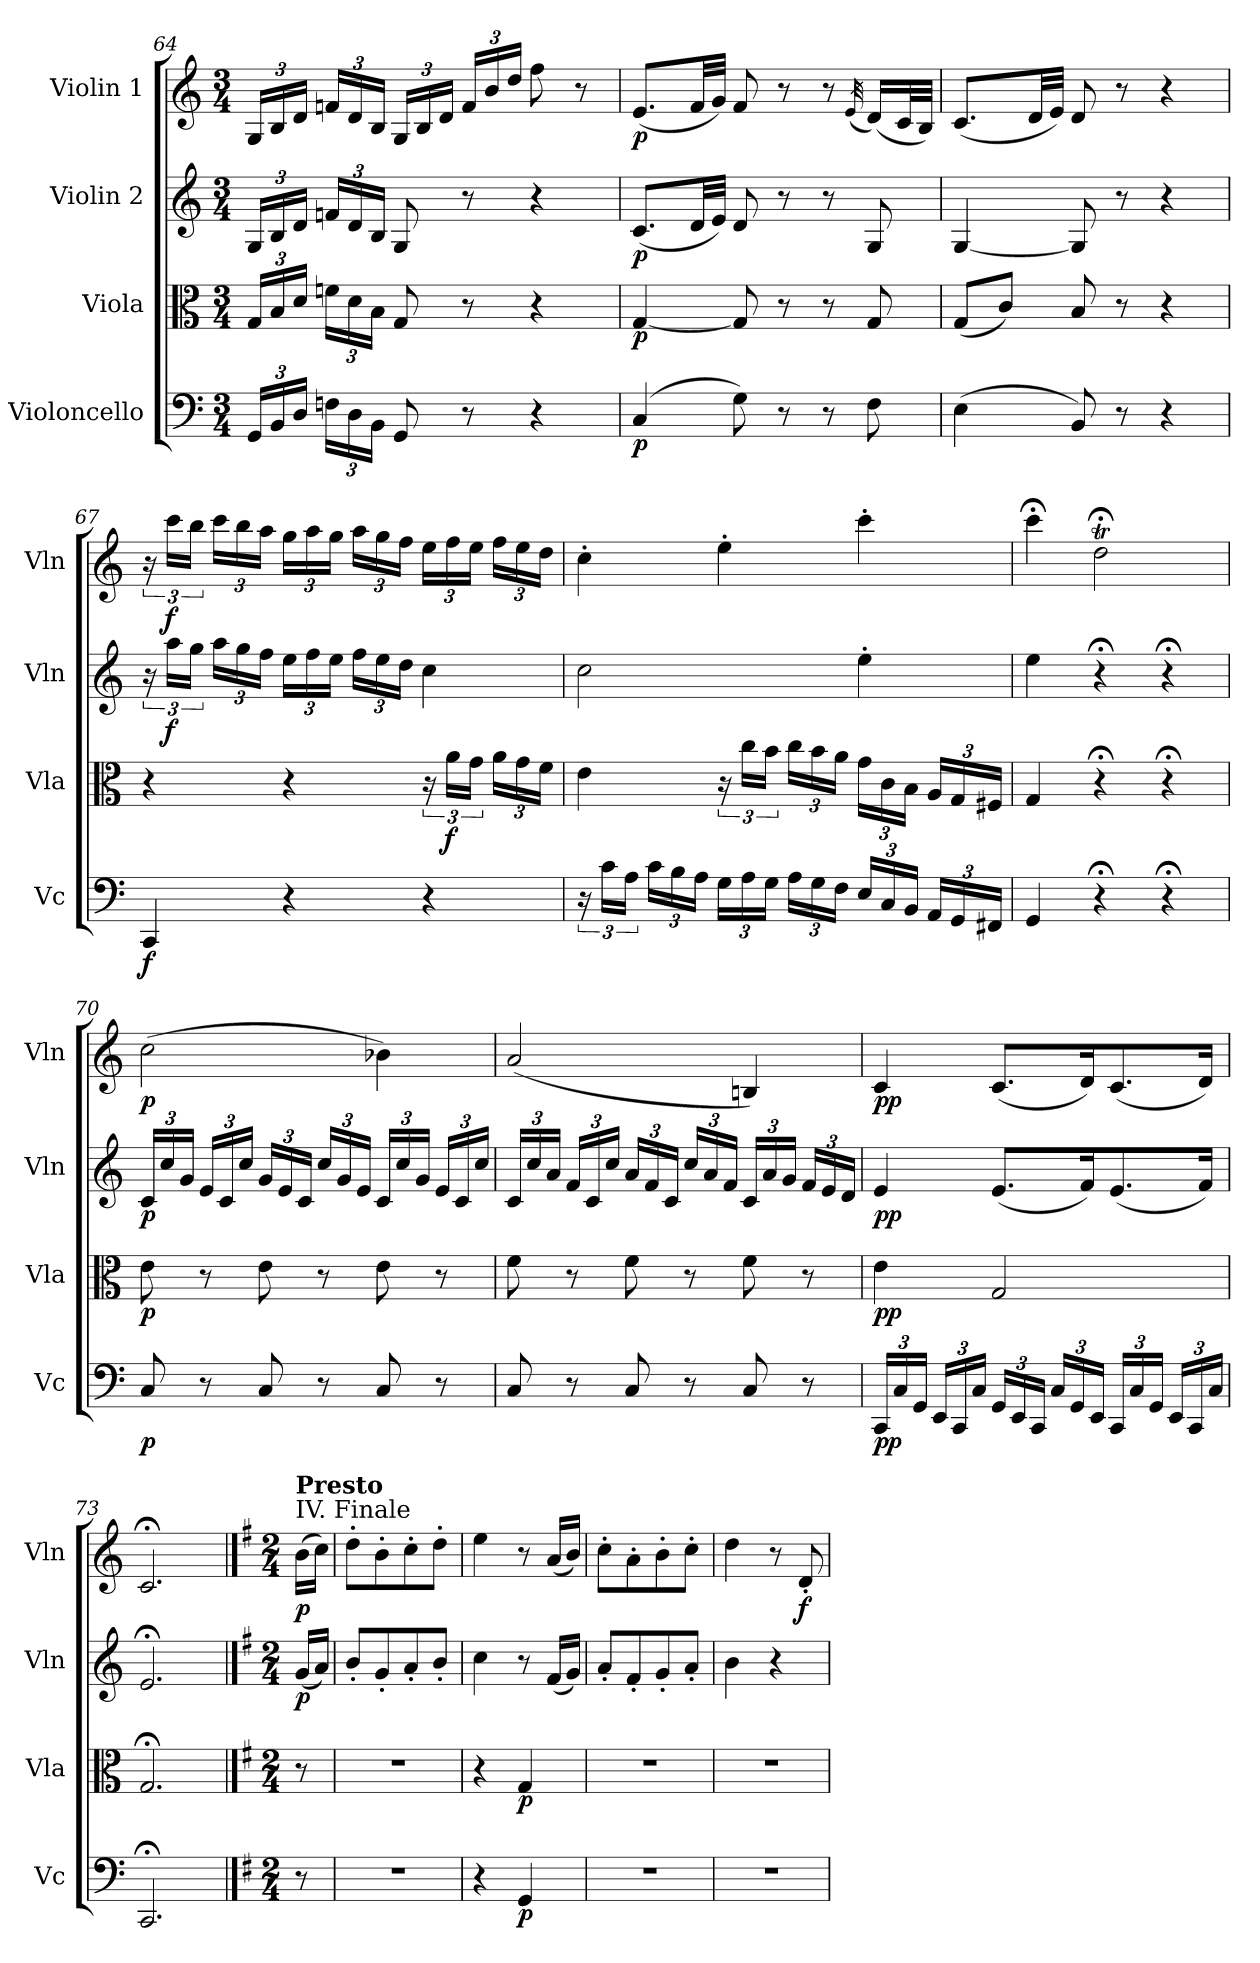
**kern	**dynam	**kern	**dynam	**kern	**dynam	**kern	**dynam
*part4	*part4	*part3	*part3	*part2	*part2	*part1	*part1
*staff4	*staff4	*staff3	*staff3	*staff2	*staff2	*staff1	*staff1
*I"Violoncello	*	*I"Viola	*	*I"Violin 2	*	*I"Violin 1	*
*I'Vc	*	*I'Vla	*	*I'Vln	*	*I'Vln	*
!!LO:LB:g=z
*clefF4	*	*clefC3	*	*clefG2	*	*clefG2	*
*k[]	*	*k[]	*	*k[]	*	*k[]	*
*M3/4	*	*M3/4	*	*M3/4	*	*M3/4	*
*Xbrackettup	*	*Xbrackettup	*	*Xbrackettup	*	*Xbrackettup	*
=64	=64	=64	=64	=64	=64	=64	=64
24GG/LL	.	24G/LL	.	24G/LL	.	24G/LL	.
24BB/	.	24B/	.	24B/	.	24B/	.
24D/JJ	.	24d/JJ	.	24d/JJ	.	24d/JJ	.
24Fn\LL	.	24fn\LL	.	24fn/LL	.	24fn/LL	.
24D\	.	24d\	.	24d/	.	24d/	.
24BB\JJ	.	24B\JJ	.	24B/JJ	.	24B/JJ	.
8GG/	.	8G/	.	8G/	.	24G/LL	.
.	.	.	.	.	.	24B/	.
.	.	.	.	.	.	24d/JJ	.
8r	.	8r	.	8r	.	24f/LL	.
.	.	.	.	.	.	24b/	.
.	.	.	.	.	.	24dd/JJ	.
4r	.	4r	.	4r	.	8ff\	.
.	.	.	.	.	.	8r	.
=65	=65	=65	=65	=65	=65	=65	=65
!	!LO:DY:b	!	!LO:DY:b	!	!LO:DY:b	!	!LO:DY:b
(4C/	p	[4G/	p	(8.c/L	p	(8.e/L	p
.	.	.	.	32d/LL	.	32f/LL	.
.	.	.	.	32e/JJJ)	.	32g/JJJ)	.
8G\)	.	8G/]	.	8d/	.	8f/	.
8r	.	8r	.	8r	.	8r	.
8r	.	8r	.	8r	.	8r	.
.	.	.	.	.	.	(32qe/	.
8F\	.	8G/	.	8G/	.	(16d/LL)	.
.	.	.	.	.	.	32c/L	.
.	.	.	.	.	.	32B/JJJ)	.
=66	=66	=66	=66	=66	=66	=66	=66
(4E\	.	(8G/L	.	[4G/	.	(8.c/L	.
.	.	8c/J)	.	.	.	.	.
.	.	.	.	.	.	32d/LL	.
.	.	.	.	.	.	32e/JJJ)	.
8BB/)	.	8B/	.	8G/]	.	8d/	.
8r	.	8r	.	8r	.	8r	.
4r	.	4r	.	4r	.	4r	.
!!LO:LB:g=z
=67	=67	=67	=67	=67	=67	=67	=67
*	*	*	*	*brackettup	*	*brackettup	*
!	!LO:DY:b	!	!	!	!	!	!
4CC/	f	4r	.	24r	.	24r	.
!	!	!	!	!	!LO:DY:b	!	!LO:DY:b
.	.	.	.	24aa\LL	f	24ccc\LL	f
.	.	.	.	24gg\JJ	.	24bb\JJ	.
*	*	*	*	*Xbrackettup	*	*Xbrackettup	*
.	.	.	.	24aa\LL	.	24ccc\LL	.
.	.	.	.	24gg\	.	24bb\	.
.	.	.	.	24ff\JJ	.	24aa\JJ	.
4r	.	4r	.	24ee\LL	.	24gg\LL	.
.	.	.	.	24ff\	.	24aa\	.
.	.	.	.	24ee\JJ	.	24gg\JJ	.
.	.	.	.	24ff\LL	.	24aa\LL	.
.	.	.	.	24ee\	.	24gg\	.
.	.	.	.	24dd\JJ	.	24ff\JJ	.
*	*	*brackettup	*	*	*	*	*
4r	.	24r	.	4cc\	.	24ee\LL	.
!	!	!	!LO:DY:b	!	!	!	!
.	.	24a\LL	f	.	.	24ff\	.
.	.	24g\JJ	.	.	.	24ee\JJ	.
*	*	*Xbrackettup	*	*	*	*	*
.	.	24a\LL	.	.	.	24ff\LL	.
.	.	24g\	.	.	.	24ee\	.
.	.	24f\JJ	.	.	.	24dd\JJ	.
=68	=68	=68	=68	=68	=68	=68	=68
*brackettup	*	*	*	*	*	*	*
24r	.	4e\	.	2cc\	.	4cc'\	.
24c\LL	.	.	.	.	.	.	.
24A\JJ	.	.	.	.	.	.	.
*Xbrackettup	*	*	*	*	*	*	*
24c\LL	.	.	.	.	.	.	.
24B\	.	.	.	.	.	.	.
24A\JJ	.	.	.	.	.	.	.
*	*	*brackettup	*	*	*	*	*
24G\LL	.	24r	.	.	.	4ee'\	.
24A\	.	24cc\LL	.	.	.	.	.
24G\JJ	.	24b\JJ	.	.	.	.	.
*	*	*Xbrackettup	*	*	*	*	*
24A\LL	.	24cc\LL	.	.	.	.	.
24G\	.	24b\	.	.	.	.	.
24F\JJ	.	24a\JJ	.	.	.	.	.
24E/LL	.	24g\LL	.	4ee'\	.	4ccc'\	.
24C/	.	24c\	.	.	.	.	.
24BB/JJ	.	24B\JJ	.	.	.	.	.
24AA/LL	.	24A/LL	.	.	.	.	.
24GG/	.	24G/	.	.	.	.	.
24FF#X/JJ	.	24F#X/JJ	.	.	.	.	.
=69	=69	=69	=69	=69	=69	=69	=69
4GG/	.	4G/	.	4ee\	.	4ccc;<\	.
4r;<	.	4r;<	.	4r;<	.	2dd;<T\	.
4r;<	.	4r;<	.	4r;<	.	.	.
!!LO:PB:g=z
=70	=70	=70	=70	=70	=70	=70	=70
!	!LO:DY:b	!	!LO:DY:b	!	!LO:DY:b	!	!LO:DY:b
8C/	p	8e\	p	24c/LL	p	(2cc\	p
.	.	.	.	24cc/	.	.	.
.	.	.	.	24g/JJ	.	.	.
8r	.	8r	.	24e/LL	.	.	.
.	.	.	.	24c/	.	.	.
.	.	.	.	24cc/JJ	.	.	.
8C/	.	8e\	.	24g/LL	.	.	.
.	.	.	.	24e/	.	.	.
.	.	.	.	24c/JJ	.	.	.
8r	.	8r	.	24cc/LL	.	.	.
.	.	.	.	24g/	.	.	.
.	.	.	.	24e/JJ	.	.	.
8C/	.	8e\	.	24c/LL	.	4b-X\)	.
.	.	.	.	24cc/	.	.	.
.	.	.	.	24g/JJ	.	.	.
8r	.	8r	.	24e/LL	.	.	.
.	.	.	.	24c/	.	.	.
.	.	.	.	24cc/JJ	.	.	.
=71	=71	=71	=71	=71	=71	=71	=71
8C/	.	8f\	.	24c/LL	.	(2a/	.
.	.	.	.	24cc/	.	.	.
.	.	.	.	24a/JJ	.	.	.
8r	.	8r	.	24f/LL	.	.	.
.	.	.	.	24c/	.	.	.
.	.	.	.	24cc/JJ	.	.	.
8C/	.	8f\	.	24a/LL	.	.	.
.	.	.	.	24f/	.	.	.
.	.	.	.	24c/JJ	.	.	.
8r	.	8r	.	24cc/LL	.	.	.
.	.	.	.	24a/	.	.	.
.	.	.	.	24f/JJ	.	.	.
8C/	.	8f\	.	24c/LL	.	4Bn/)	.
.	.	.	.	24a/	.	.	.
.	.	.	.	24g/JJ	.	.	.
8r	.	8r	.	24f/LL	.	.	.
.	.	.	.	24e/	.	.	.
.	.	.	.	24d/JJ	.	.	.
!!LO:LB:g=z
=72	=72	=72	=72	=72	=72	=72	=72
!	!LO:DY:b	!	!LO:DY:b	!	!LO:DY:b	!	!LO:DY:b
24CC/LL	pp	4e\	pp	4e/	pp	4c/	pp
24C/	.	.	.	.	.	.	.
24GG/JJ	.	.	.	.	.	.	.
24EE/LL	.	.	.	.	.	.	.
24CC/	.	.	.	.	.	.	.
24C/JJ	.	.	.	.	.	.	.
24GG/LL	.	2G/	.	(8.e/L	.	(8.c/L	.
24EE/	.	.	.	.	.	.	.
24CC/JJ	.	.	.	.	.	.	.
24C/LL	.	.	.	.	.	.	.
24GG/	.	.	.	.	.	.	.
.	.	.	.	16f/K)	.	16d/K)	.
24EE/JJ	.	.	.	.	.	.	.
24CC/LL	.	.	.	(8.e/	.	(8.c/	.
24C/	.	.	.	.	.	.	.
24GG/JJ	.	.	.	.	.	.	.
24EE/LL	.	.	.	.	.	.	.
24CC/	.	.	.	.	.	.	.
.	.	.	.	16f/Jk)	.	16d/Jk)	.
24C/JJ	.	.	.	.	.	.	.
=73	=73	=73	=73	=73	=73	=73	=73
2.CC;</	.	2.G;</	.	2.e;</	.	2.c;</	.
!!LO:PB:g=z
==	==	==	==	==	==	==	==
*k[f#]	*	*k[f#]	*	*k[f#]	*	*k[f#]	*
*M2/4	*	*M2/4	*	*M2/4	*	*M2/4	*
!	!	!	!	!	!	!LO:TX:a:t=IV.  Finale	!
!	!	!	!	!	!	!LO:TX:a:B:t=Presto	!
!	!	!	!	!	!LO:DY:b	!	!LO:DY:b
8r	.	8r	.	(16g/LL	p	(16b\LL	p
.	.	.	.	16a/JJ)	.	16cc\JJ)	.
=1	=1	=1	=1	=1	=1	=1	=1
2r	.	2r	.	8b'/L	.	8dd'\L	.
.	.	.	.	8g'/	.	8b'\	.
.	.	.	.	8a'/	.	8cc'\	.
.	.	.	.	8b'/J	.	8dd'\J	.
=2	=2	=2	=2	=2	=2	=2	=2
4r	.	4r	.	4cc\	.	4ee\	.
!	!LO:DY:b	!	!LO:DY:b	!	!	!	!
4GG/	p	4G/	p	8r	.	8r	.
.	.	.	.	(16f#/LL	.	(16a/LL	.
.	.	.	.	16g/JJ)	.	16b/JJ)	.
=3	=3	=3	=3	=3	=3	=3	=3
2r	.	2r	.	8a'/L	.	8cc'\L	.
.	.	.	.	8f#'/	.	8a'\	.
.	.	.	.	8g'/	.	8b'\	.
.	.	.	.	8a'/J	.	8cc'\J	.
=4	=4	=4	=4	=4	=4	=4	=4
2r	.	2r	.	4b\	.	4dd\	.
.	.	.	.	4r	.	8r	.
!	!	!	!	!	!	!	!LO:DY:b
.	.	.	.	.	.	8d'/	f
=	=	=	=	=	=	=	=
*-	*-	*-	*-	*-	*-	*-	*-
